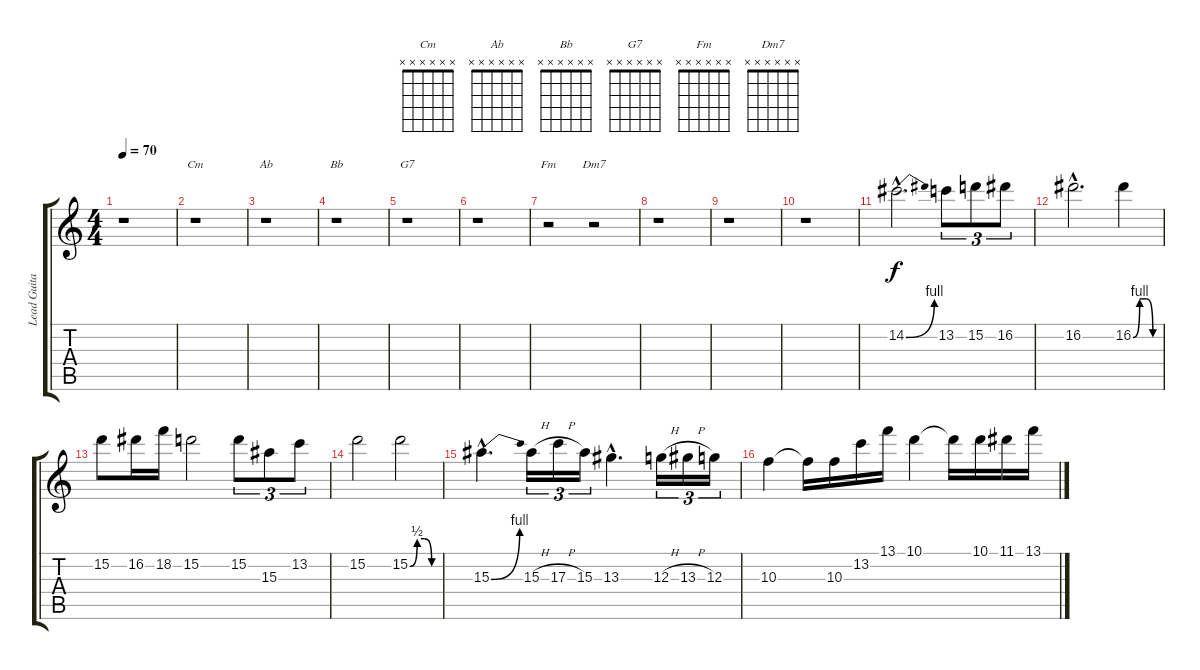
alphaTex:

\track ("Lead Guitar" "Lead Guita") {instrument distortionguitar}
\staff {score tabs}
\tuning (E4 B3 G3 D3 A2 E2) {hide}
\chord ("Cm" x x x x x x)
\chord ("Ab" x x x x x x)
\chord ("Bb" x x x x x x)
\chord ("G7" x x x x x x)
\chord ("Fm" x x x x x x)
\chord ("Dm7" x x x x x x)
\ts (4 4)
\tempo 70
\clef g2
\ks c
r.1{dy f instrument distortionguitar} |
r.1{ch "Cm"} |
r.1{ch "Ab"} |
r.1{ch "Bb"} |
r.1{ch "G7"} |
r.1 |
r.2{ch "Fm"} r.2{ch "Dm7"} |
r.1 |
r.1 |
r.1 |
14.2{be (bend 0 0 60 4) hac}.2{d} 13.2.8{tu (3 2)} 15.2.8{tu (3 2)} 16.2.8{tu (3 2)} |
16.2{hac}.2{d} 16.2{be (custom 0 0 15 4 30 4 45 0 60 0)}.4 |
15.2.8 16.2.16 18.2.16 15.2.2 15.2.8{tu (3 2)} 15.3.8{tu (3 2)} 13.2.8{tu (3 2)} |
15.2.2 15.2{be (custom 0 0 15 2 30 2 45 0 60 0)}.2 |
15.3{be (bend 0 0 60 4) hac}.4{d} 15.3{h}.16{tu (3 2)} 17.3{h}.16{tu (3 2)} 15.3.16{tu (3 2)} 13.3{hac}.4{d} 12.3{h}.16{tu (3 2)} 13.3{h}.16{tu (3 2)} 12.3.16{tu (3 2)} |
10.3.4 10.3{t}.16 10.3.16 13.2.16 13.1.16 10.1.4 10.1{t}.16 10.1.16 11.1.16 13.1.16
